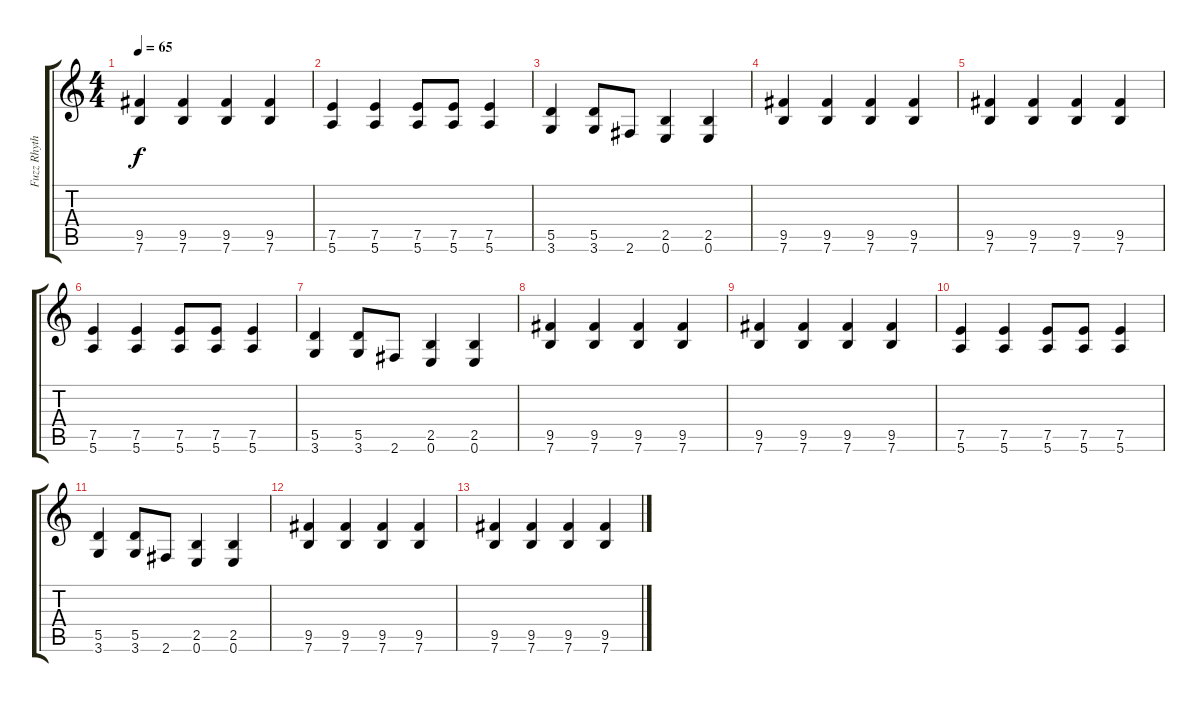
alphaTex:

\track ("Fuzz Rhythm" "Fuzz Rhyth") {instrument distortionguitar}
\staff {score tabs}
\tuning (E4 B3 G3 D3 A2 E2) {hide}
\ts (4 4)
\tempo 65
\clef g2
\ks c
(9.5 7.6).4{dy f} (9.5 7.6).4 (9.5 7.6).4 (9.5 7.6).4 |
(7.5 5.6).4 (7.5 5.6).4 (7.5 5.6).8 (7.5 5.6).8 (7.5 5.6).4 |
(5.5 3.6).4 (5.5 3.6).8 2.6.8 (2.5 0.6).4 (2.5 0.6).4 |
(9.5 7.6).4 (9.5 7.6).4 (9.5 7.6).4 (9.5 7.6).4 |
(9.5 7.6).4 (9.5 7.6).4 (9.5 7.6).4 (9.5 7.6).4 |
(7.5 5.6).4 (7.5 5.6).4 (7.5 5.6).8 (7.5 5.6).8 (7.5 5.6).4 |
(5.5 3.6).4 (5.5 3.6).8 2.6.8 (2.5 0.6).4 (2.5 0.6).4 |
(9.5 7.6).4 (9.5 7.6).4 (9.5 7.6).4 (9.5 7.6).4 |
(9.5 7.6).4 (9.5 7.6).4 (9.5 7.6).4 (9.5 7.6).4 |
(7.5 5.6).4{volume 4} (7.5 5.6).4 (7.5 5.6).8 (7.5 5.6).8 (7.5 5.6).4 |
(5.5 3.6).4 (5.5 3.6).8 2.6.8 (2.5 0.6).4 (2.5 0.6).4{volume 8} |
(9.5 7.6).4{volume 8} (9.5 7.6).4 (9.5 7.6).4 (9.5 7.6).4 |
(9.5 7.6).4 (9.5 7.6).4 (9.5 7.6).4 (9.5 7.6).4{volume 0}
